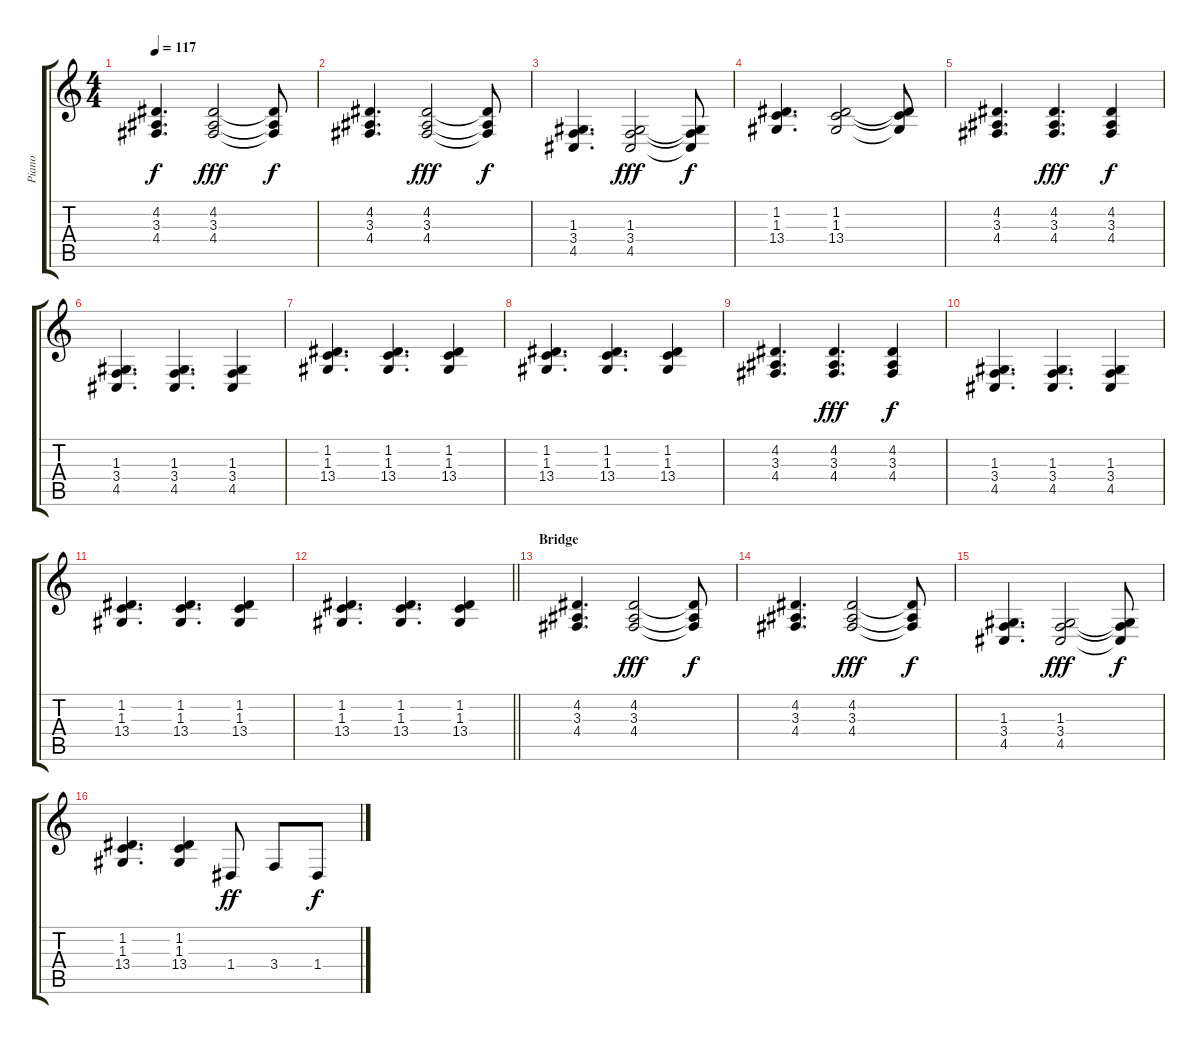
\track ("Piano" "Piano") {instrument brightacousticpiano}
\staff {score tabs}
\tuning (E4 B3 G3 D3 A2 E2) {hide}
\ts (4 4)
\tempo 117
\clef g2
\ks c
(4.2 3.3 4.4).4{d dy f} (4.2 3.3 4.4).2{dy fff} (4.2{t} 3.3{t} 4.4{t}).8{dy f} |
(4.2 3.3 4.4).4{d} (4.2 3.3 4.4).2{dy fff} (4.2{t} 3.3{t} 4.4{t}).8{dy f} |
(1.3 3.4 4.5).4{d} (1.3 3.4 4.5).2{dy fff} (1.3{t} 3.4{t} 4.5{t}).8{dy f} |
(1.2 1.3 13.4).4{d} (1.2 1.3 13.4).2 (1.2{t} 1.3{t} 13.4{t}).8 |
(4.2 3.3 4.4).4{d} (4.2 3.3 4.4).4{d dy fff} (4.2 3.3 4.4).4{dy f} |
(1.3 3.4 4.5).4{d} (1.3 3.4 4.5).4{d} (1.3 3.4 4.5).4 |
(1.2 1.3 13.4).4{d} (1.2 1.3 13.4).4{d} (1.2 1.3 13.4).4 |
(1.2 1.3 13.4).4{d} (1.2 1.3 13.4).4{d} (1.2 1.3 13.4).4 |
(4.2 3.3 4.4).4{d} (4.2 3.3 4.4).4{d dy fff} (4.2 3.3 4.4).4{dy f} |
(1.3 3.4 4.5).4{d} (1.3 3.4 4.5).4{d} (1.3 3.4 4.5).4 |
(1.2 1.3 13.4).4{d} (1.2 1.3 13.4).4{d} (1.2 1.3 13.4).4 |
\barLineRight lightlight
(1.2 1.3 13.4).4{d} (1.2 1.3 13.4).4{d} (1.2 1.3 13.4).4 |
\section ("" "Bridge")
(4.2 3.3 4.4).4{d} (4.2 3.3 4.4).2{dy fff} (4.2{t} 3.3{t} 4.4{t}).8{dy f} |
(4.2 3.3 4.4).4{d} (4.2 3.3 4.4).2{dy fff} (4.2{t} 3.3{t} 4.4{t}).8{dy f} |
(1.3 3.4 4.5).4{d} (1.3 3.4 4.5).2{dy fff} (1.3{t} 3.4{t} 4.5{t}).8{dy f} |
(1.2 1.3 13.4).4{d} (1.2 1.3 13.4).4 1.4.8{dy ff} 3.4.8 1.4.8{dy f}
